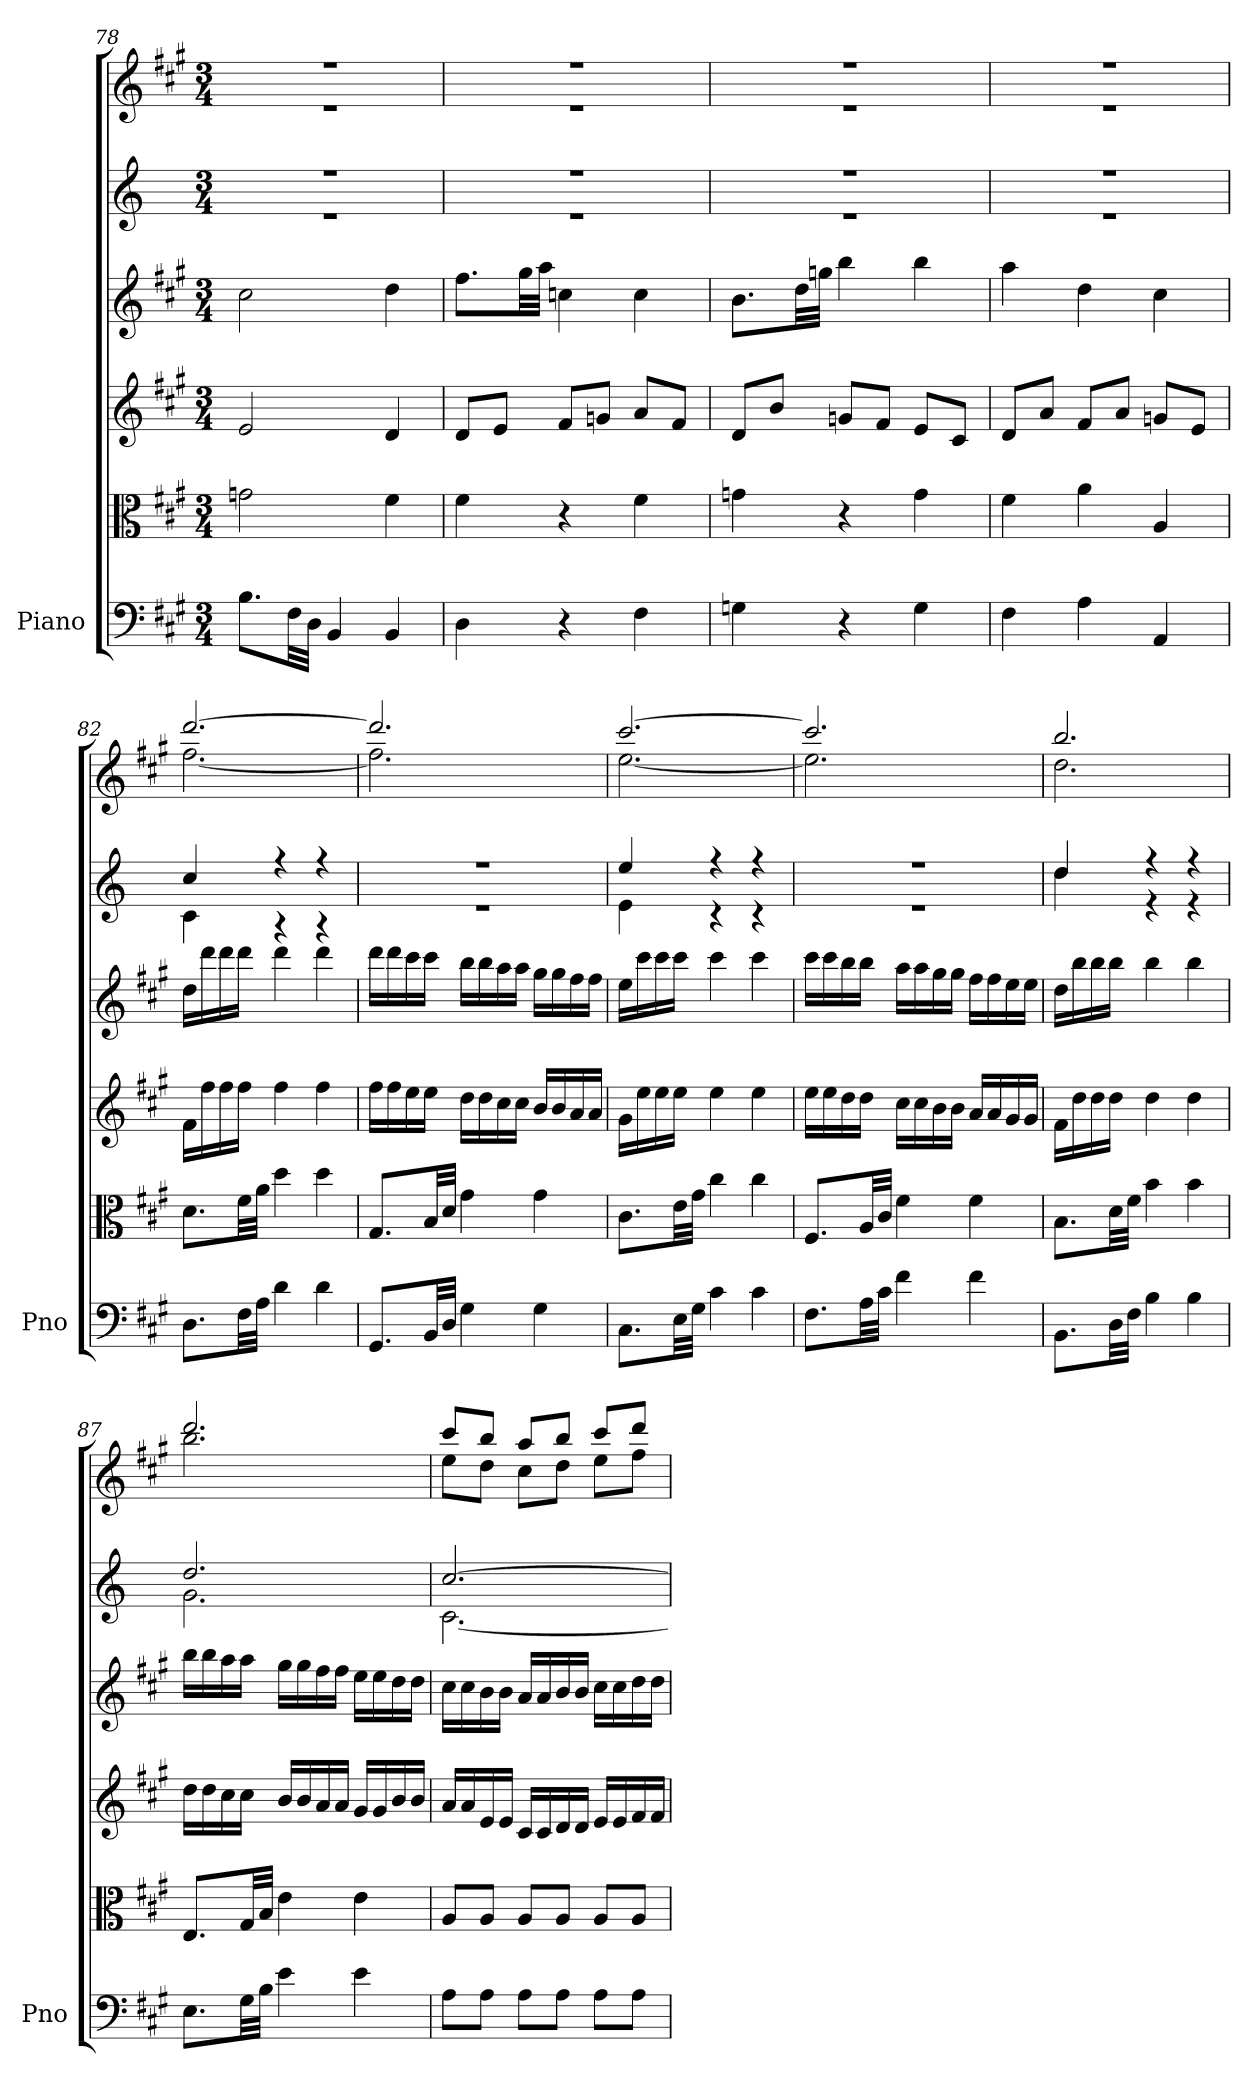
**kern	**kern	**kern	**kern	**kern	**kern
*part1	*part1	*part1	*part1	*part1	*part1
*staff6	*staff5	*staff4	*staff3	*staff2	*staff1
*I"Piano	*	*	*	*	*
*I'Pno	*	*	*	*	*
*clefF4	*clefC3	*	*	*	*
*k[f#c#g#]	*k[f#c#g#]	*k[f#c#g#]	*k[f#c#g#]	*k[]	*k[f#c#g#]
*A:	*A:	*A:	*A:	*C:	*A:
*M3/4	*M3/4	*M3/4	*M3/4	*M3/4	*M3/4
=78	=78	=78	=78	=78	=78
*	*	*	*	*^	*^
8.B\L	2gn\	2e/	2cc#\	2.r	2.r	2.r	2.r
32F#\LL	.	.	.	.	.	.	.
32D\JJJ	.	.	.	.	.	.	.
4BB/	.	.	.	.	.	.	.
4BB/	4f#\	4d/	4dd\	.	.	.	.
!!LO:LB:g=z	!!
=79	=79	=79	=79	=79	=79	=79	=79
4D\	4f#\	8d/L	8.ff#\L	2.r	2.r	2.r	2.r
.	.	8e/J	.	.	.	.	.
.	.	.	32gg#\LL	.	.	.	.
.	.	.	32aa\JJJ	.	.	.	.
4r	4r	8f#/L	4ccn\	.	.	.	.
.	.	8gn/J	.	.	.	.	.
4F#\	4f#\	8a/L	4cc\	.	.	.	.
.	.	8f#/J	.	.	.	.	.
=80	=80	=80	=80	=80	=80	=80	=80
4Gn\	4gn\	8d/L	8.b\L	2.r	2.r	2.r	2.r
.	.	8b/J	.	.	.	.	.
.	.	.	32dd\LL	.	.	.	.
.	.	.	32ggn\JJJ	.	.	.	.
4r	4r	8gn/L	4bb\	.	.	.	.
.	.	8f#/J	.	.	.	.	.
4G\	4g\	8e/L	4bb\	.	.	.	.
.	.	8c#/J	.	.	.	.	.
=81	=81	=81	=81	=81	=81	=81	=81
4F#\	4f#\	8d/L	4aa\	2.r	2.r	2.r	2.r
.	.	8a/J	.	.	.	.	.
4A\	4a\	8f#/L	4dd\	.	.	.	.
.	.	8a/J	.	.	.	.	.
4AA/	4A/	8gn/L	4cc#\	.	.	.	.
.	.	8e/J	.	.	.	.	.
=82	=82	=82	=82	=82	=82	=82	=82
8.D\L	8.d\L	16f#\LL	16dd\LL	4cc/	4c\	[2.ddd/	[2.ff#\
.	.	16ff#\	16ddd\	.	.	.	.
.	.	16ff#\	16ddd\	.	.	.	.
32F#\LL	32f#\LL	16ff#\JJ	16ddd\JJ	.	.	.	.
32A\JJJ	32a\JJJ	.	.	.	.	.	.
4d\	4dd\	4ff#\	4ddd\	4r	4r	.	.
4d\	4dd\	4ff#\	4ddd\	4r	4r	.	.
=83	=83	=83	=83	=83	=83	=83	=83
8.GG#/L	8.G#/L	16ff#\LL	16ddd\LL	2.r	2.r	2.ddd/]	2.ff#\]
.	.	16ff#\	16ddd\	.	.	.	.
.	.	16ee\	16ccc#\	.	.	.	.
32BB/LL	32B/LL	16ee\JJ	16ccc#\JJ	.	.	.	.
32D/JJJ	32d/JJJ	.	.	.	.	.	.
4G#\	4g#\	16dd\LL	16bb\LL	.	.	.	.
.	.	16dd\	16bb\	.	.	.	.
.	.	16cc#\	16aa\	.	.	.	.
.	.	16cc#\JJ	16aa\JJ	.	.	.	.
4G#\	4g#\	16b/LL	16gg#\LL	.	.	.	.
.	.	16b/	16gg#\	.	.	.	.
.	.	16a/	16ff#\	.	.	.	.
.	.	16a/JJ	16ff#\JJ	.	.	.	.
=84	=84	=84	=84	=84	=84	=84	=84
8.C#\L	8.c#\L	16g#\LL	16ee\LL	4ee/	4e\	[2.ccc#/	[2.ee\
.	.	16ee\	16ccc#\	.	.	.	.
.	.	16ee\	16ccc#\	.	.	.	.
32E\LL	32e\LL	16ee\JJ	16ccc#\JJ	.	.	.	.
32G#\JJJ	32g#\JJJ	.	.	.	.	.	.
4c#\	4cc#\	4ee\	4ccc#\	4r	4r	.	.
4c#\	4cc#\	4ee\	4ccc#\	4r	4r	.	.
!!LO:PB:g=z	!!
=85	=85	=85	=85	=85	=85	=85	=85
8.F#\L	8.F#/L	16ee\LL	16ccc#\LL	2.r	2.r	2.ccc#/]	2.ee\]
.	.	16ee\	16ccc#\	.	.	.	.
.	.	16dd\	16bb\	.	.	.	.
32A\LL	32A/LL	16dd\JJ	16bb\JJ	.	.	.	.
32c#\JJJ	32c#/JJJ	.	.	.	.	.	.
4f#\	4f#\	16cc#\LL	16aa\LL	.	.	.	.
.	.	16cc#\	16aa\	.	.	.	.
.	.	16b\	16gg#\	.	.	.	.
.	.	16b\JJ	16gg#\JJ	.	.	.	.
4f#\	4f#\	16a/LL	16ff#\LL	.	.	.	.
.	.	16a/	16ff#\	.	.	.	.
.	.	16g#/	16ee\	.	.	.	.
.	.	16g#/JJ	16ee\JJ	.	.	.	.
=86	=86	=86	=86	=86	=86	=86	=86
8.BB\L	8.B\L	16f#\LL	16dd\LL	4dd/	4dd\	2.bb/	2.dd\
.	.	16dd\	16bb\	.	.	.	.
.	.	16dd\	16bb\	.	.	.	.
32D\LL	32d\LL	16dd\JJ	16bb\JJ	.	.	.	.
32F#\JJJ	32f#\JJJ	.	.	.	.	.	.
4B\	4b\	4dd\	4bb\	4r	4r	.	.
4B\	4b\	4dd\	4bb\	4r	4r	.	.
=87	=87	=87	=87	=87	=87	=87	=87
8.E\L	8.E/L	16dd\LL	16bb\LL	2.dd/	2.g\	2.ddd/	2.bb\
.	.	16dd\	16bb\	.	.	.	.
.	.	16cc#\	16aa\	.	.	.	.
32G#\LL	32G#/LL	16cc#\JJ	16aa\JJ	.	.	.	.
32B\JJJ	32B/JJJ	.	.	.	.	.	.
4e\	4e\	16b/LL	16gg#\LL	.	.	.	.
.	.	16b/	16gg#\	.	.	.	.
.	.	16a/	16ff#\	.	.	.	.
.	.	16a/JJ	16ff#\JJ	.	.	.	.
4e\	4e\	16g#/LL	16ee\LL	.	.	.	.
.	.	16g#/	16ee\	.	.	.	.
.	.	16b/	16dd\	.	.	.	.
.	.	16b/JJ	16dd\JJ	.	.	.	.
=88	=88	=88	=88	=88	=88	=88	=88
8A\L	8A/L	16a/LL	16cc#\LL	[2.cc/	[2.c\	8ccc#/L	8ee\L
.	.	16a/	16cc#\	.	.	.	.
8A\J	8A/J	16e/	16b\	.	.	8bb/J	8dd\J
.	.	16e/JJ	16b\JJ	.	.	.	.
8A\L	8A/L	16c#/LL	16a/LL	.	.	8aa/L	8cc#\L
.	.	16c#/	16a/	.	.	.	.
8A\J	8A/J	16d/	16b/	.	.	8bb/J	8dd\J
.	.	16d/JJ	16b/JJ	.	.	.	.
8A\L	8A/L	16e/LL	16cc#\LL	.	.	8ccc#/L	8ee\L
.	.	16e/	16cc#\	.	.	.	.
8A\J	8A/J	16f#/	16dd\	.	.	8ddd/J	8ff#\J
.	.	16f#/JJ	16dd\JJ	.	.	.	.
*	*	*	*	*v	*v	*	*
*	*	*	*	*	*v	*v
=	=	=	=	=	=
*-	*-	*-	*-	*-	*-
